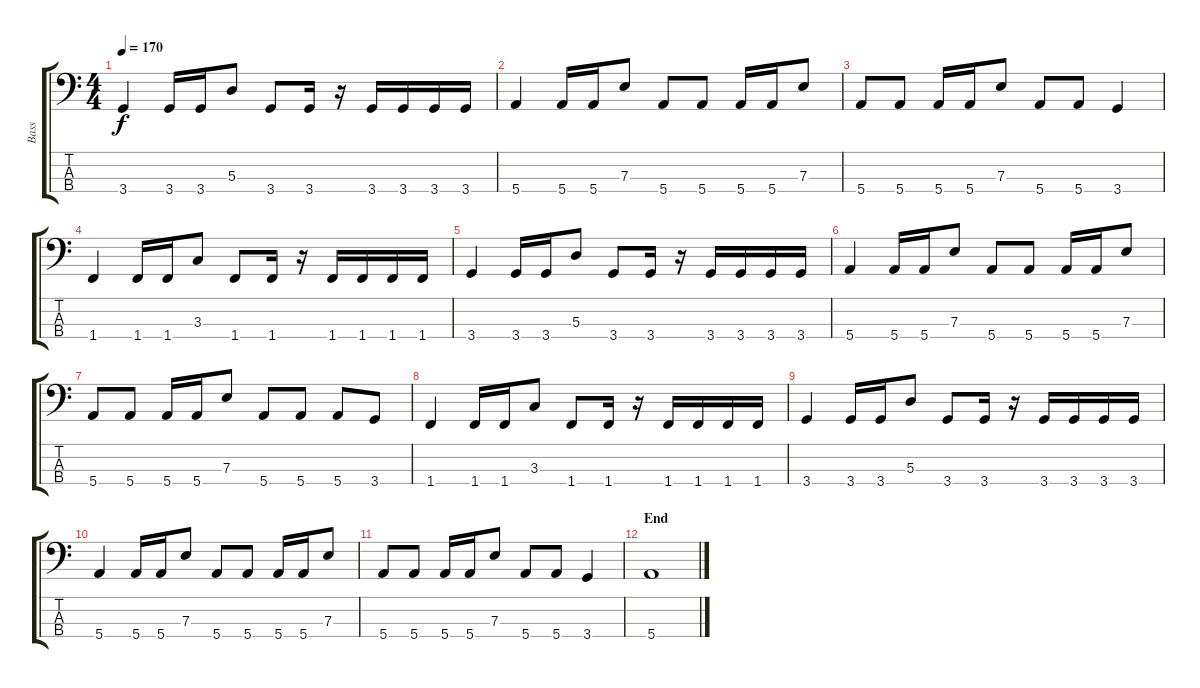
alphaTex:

\track ("Bass" "Bass") {instrument electricbassfinger}
\staff {score tabs}
\tuning (G2 D2 A1 E1) {hide}
\ts (4 4)
\tempo 170
\clef f4
\ks c
3.4.4{dy f} 3.4.16 3.4.16 5.3.8 3.4.8 3.4.16 r.16 3.4.16 3.4.16 3.4.16 3.4.16 |
5.4.4 5.4.16 5.4.16 7.3.8 5.4.8 5.4.8 5.4.16 5.4.16 7.3.8 |
5.4.8 5.4.8 5.4.16 5.4.16 7.3.8 5.4.8 5.4.8 3.4.4 |
1.4.4 1.4.16 1.4.16 3.3.8 1.4.8 1.4.16 r.16 1.4.16 1.4.16 1.4.16 1.4.16 |
3.4.4 3.4.16 3.4.16 5.3.8 3.4.8 3.4.16 r.16 3.4.16 3.4.16 3.4.16 3.4.16 |
5.4.4 5.4.16 5.4.16 7.3.8 5.4.8 5.4.8 5.4.16 5.4.16 7.3.8 |
5.4.8 5.4.8 5.4.16 5.4.16 7.3.8 5.4.8 5.4.8 5.4.8 3.4.8 |
1.4.4 1.4.16 1.4.16 3.3.8 1.4.8 1.4.16 r.16 1.4.16 1.4.16 1.4.16 1.4.16 |
3.4.4 3.4.16 3.4.16 5.3.8 3.4.8 3.4.16 r.16 3.4.16 3.4.16 3.4.16 3.4.16 |
5.4.4 5.4.16 5.4.16 7.3.8 5.4.8 5.4.8 5.4.16 5.4.16 7.3.8 |
5.4.8 5.4.8 5.4.16 5.4.16 7.3.8 5.4.8 5.4.8 3.4.4 |
\section ("" "End")
5.4.1
